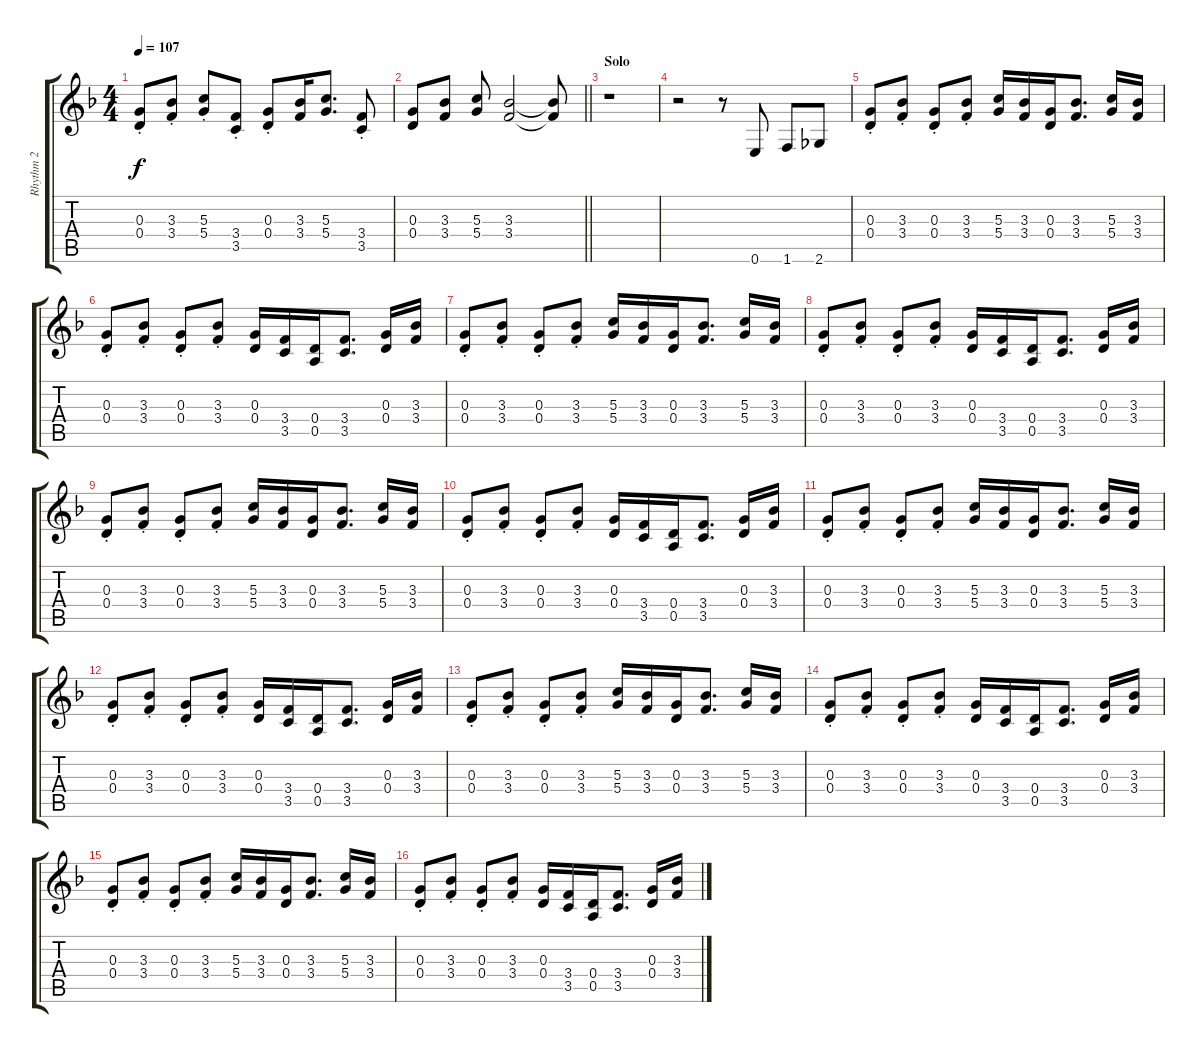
\track ("Rhythm 2" "Rhythm 2") {instrument distortionguitar}
\staff {score tabs}
\tuning (E4 B3 G3 D3 A2 E2) {hide}
\ts (4 4)
\tempo 107
\clef g2
\ks f
(0.3{st} 0.4{st}).8{dy f} (3.3{st} 3.4{st}).8 (5.3{st} 5.4{st}).8 (3.4{st} 3.5{st}).8 (0.3{st} 0.4{st}).8 (3.3 3.4).16 (5.3 5.4).8{d} (3.4{st} 3.5{st}).8 |
\barLineRight lightlight
(0.3 0.4).8 (3.3 3.4).8 (5.3 5.4).8 (3.3 3.4).2 (3.3{t} 3.4{t}).8 |
\section ("" "Solo")
r.1 |
r.2 r.8 0.6.8 1.6.8 2.6.8 |
(0.3{st} 0.4{st}).8 (3.3{st} 3.4{st}).8 (0.3{st} 0.4{st}).8 (3.3{st} 3.4{st}).8 (5.3 5.4).16 (3.3 3.4).16 (0.3 0.4).16 (3.3 3.4).8{d} (5.3 5.4).16 (3.3 3.4).16 |
(0.3{st} 0.4{st}).8 (3.3{st} 3.4{st}).8 (0.3{st} 0.4{st}).8 (3.3{st} 3.4{st}).8 (0.3 0.4).16 (3.4 3.5).16 (0.4 0.5).16 (3.4 3.5).8{d} (0.3 0.4).16 (3.3 3.4).16 |
(0.3{st} 0.4{st}).8 (3.3{st} 3.4{st}).8 (0.3{st} 0.4{st}).8 (3.3{st} 3.4{st}).8 (5.3 5.4).16 (3.3 3.4).16 (0.3 0.4).16 (3.3 3.4).8{d} (5.3 5.4).16 (3.3 3.4).16 |
(0.3{st} 0.4{st}).8 (3.3{st} 3.4{st}).8 (0.3{st} 0.4{st}).8 (3.3{st} 3.4{st}).8 (0.3 0.4).16 (3.4 3.5).16 (0.4 0.5).16 (3.4 3.5).8{d} (0.3 0.4).16 (3.3 3.4).16 |
(0.3{st} 0.4{st}).8 (3.3{st} 3.4{st}).8 (0.3{st} 0.4{st}).8 (3.3{st} 3.4{st}).8 (5.3 5.4).16 (3.3 3.4).16 (0.3 0.4).16 (3.3 3.4).8{d} (5.3 5.4).16 (3.3 3.4).16 |
(0.3{st} 0.4{st}).8 (3.3{st} 3.4{st}).8 (0.3{st} 0.4{st}).8 (3.3{st} 3.4{st}).8 (0.3 0.4).16 (3.4 3.5).16 (0.4 0.5).16 (3.4 3.5).8{d} (0.3 0.4).16 (3.3 3.4).16 |
(0.3{st} 0.4{st}).8 (3.3{st} 3.4{st}).8 (0.3{st} 0.4{st}).8 (3.3{st} 3.4{st}).8 (5.3 5.4).16 (3.3 3.4).16 (0.3 0.4).16 (3.3 3.4).8{d} (5.3 5.4).16 (3.3 3.4).16 |
(0.3{st} 0.4{st}).8 (3.3{st} 3.4{st}).8 (0.3{st} 0.4{st}).8 (3.3{st} 3.4{st}).8 (0.3 0.4).16 (3.4 3.5).16 (0.4 0.5).16 (3.4 3.5).8{d} (0.3 0.4).16 (3.3 3.4).16 |
(0.3{st} 0.4{st}).8 (3.3{st} 3.4{st}).8 (0.3{st} 0.4{st}).8 (3.3{st} 3.4{st}).8 (5.3 5.4).16 (3.3 3.4).16 (0.3 0.4).16 (3.3 3.4).8{d} (5.3 5.4).16 (3.3 3.4).16 |
(0.3{st} 0.4{st}).8 (3.3{st} 3.4{st}).8 (0.3{st} 0.4{st}).8 (3.3{st} 3.4{st}).8 (0.3 0.4).16 (3.4 3.5).16 (0.4 0.5).16 (3.4 3.5).8{d} (0.3 0.4).16 (3.3 3.4).16 |
(0.3{st} 0.4{st}).8 (3.3{st} 3.4{st}).8 (0.3{st} 0.4{st}).8 (3.3{st} 3.4{st}).8 (5.3 5.4).16 (3.3 3.4).16 (0.3 0.4).16 (3.3 3.4).8{d} (5.3 5.4).16 (3.3 3.4).16 |
(0.3{st} 0.4{st}).8 (3.3{st} 3.4{st}).8 (0.3{st} 0.4{st}).8 (3.3{st} 3.4{st}).8 (0.3 0.4).16 (3.4 3.5).16 (0.4 0.5).16 (3.4 3.5).8{d} (0.3 0.4).16 (3.3 3.4).16
